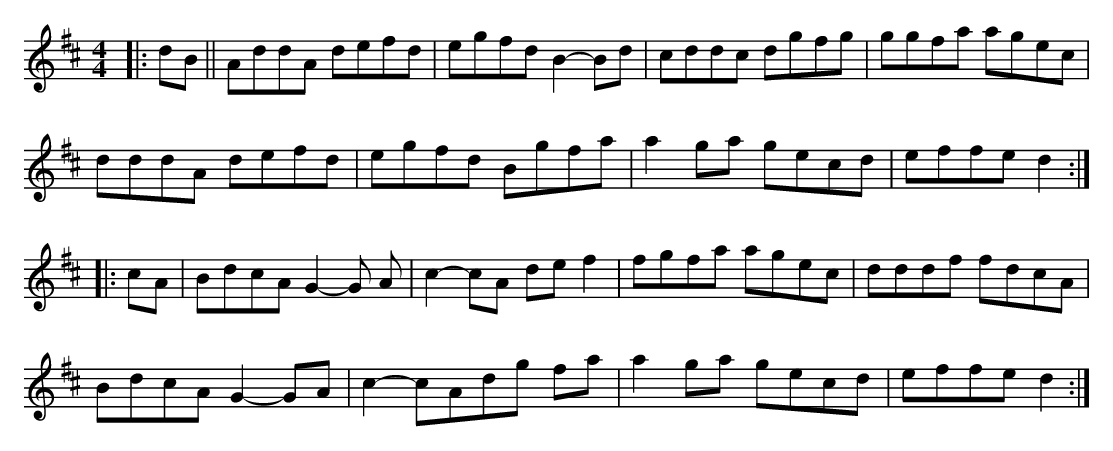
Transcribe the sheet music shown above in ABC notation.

X:1
M:4/4
K:D
|:dB||AddA defd|egfd B2- Bd|cddc dgfg|ggfa agec|
dddA defd|egfd Bgfa|a2 ga gecd|effe d2:|
|:cA|BdcA G2- G A|c2- cA de f2|fgfa agec|dddf fdcA|
BdcA G2- GA|c2- cAdg fa|a2 ga gecd|effe d2:|
